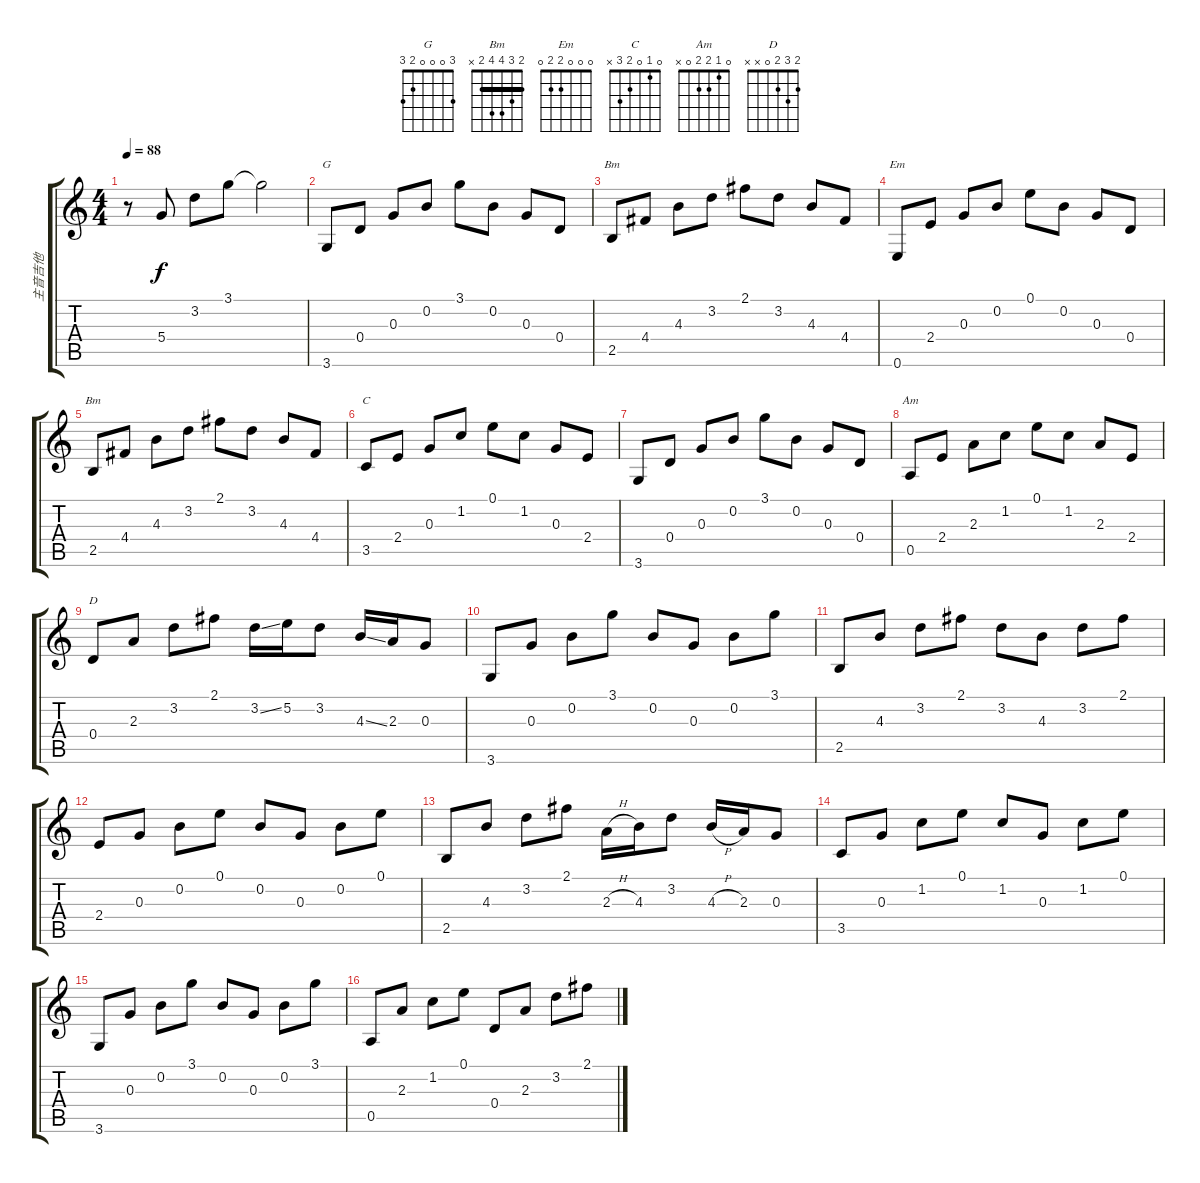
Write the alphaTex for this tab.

\track ("主音吉他" "主音吉他") {instrument acousticguitarnylon}
\staff {score tabs}
\tuning (E4 B3 G3 D3 A2 E2) {hide}
\chord ("G" 3 0 0 0 2 3)
\chord ("Bm" 2 3 4 4 2 2) {barre 2}
\chord ("Em" 0 0 0 2 2 0)
\chord ("Bm" 2 3 4 4 2 x) {barre 2}
\chord ("C" 0 1 0 2 3 x)
\chord ("Am" 0 1 2 2 0 x)
\chord ("D" 2 3 2 0 x x)
\ts (4 4)
\tempo 88
\clef g2
\ks c
r.8{dy f} 5.4.8 3.2.8 3.1.8 3.1{t}.2 |
3.6.8{ch "G"} 0.4.8 0.3.8 0.2.8 3.1.8 0.2.8 0.3.8 0.4.8 |
2.5.8{ch "Bm"} 4.4.8 4.3.8 3.2.8 2.1.8 3.2.8 4.3.8 4.4.8 |
0.6.8{ch "Em"} 2.4.8 0.3.8 0.2.8 0.1.8 0.2.8 0.3.8 0.4.8 |
2.5.8{ch "Bm"} 4.4.8 4.3.8 3.2.8 2.1.8 3.2.8 4.3.8 4.4.8 |
3.5.8{ch "C"} 2.4.8 0.3.8 1.2.8 0.1.8 1.2.8 0.3.8 2.4.8 |
3.6.8 0.4.8 0.3.8 0.2.8 3.1.8 0.2.8 0.3.8 0.4.8 |
0.5.8{ch "Am"} 2.4.8 2.3.8 1.2.8 0.1.8 1.2.8 2.3.8 2.4.8 |
0.4.8{ch "D"} 2.3.8 3.2.8 2.1.8 3.2{ss}.16 5.2.16 3.2.8 4.3{ss}.16 2.3.16 0.3.8 |
3.6.8 0.3.8 0.2.8 3.1.8 0.2.8 0.3.8 0.2.8 3.1.8 |
2.5.8 4.3.8 3.2.8 2.1.8 3.2.8 4.3.8 3.2.8 2.1.8 |
2.4.8 0.3.8 0.2.8 0.1.8 0.2.8 0.3.8 0.2.8 0.1.8 |
2.5.8 4.3.8 3.2.8 2.1.8 2.3{h}.16 4.3.16 3.2.8 4.3{h}.16 2.3.16 0.3.8 |
3.5.8 0.3.8 1.2.8 0.1.8 1.2.8 0.3.8 1.2.8 0.1.8 |
3.6.8 0.3.8 0.2.8 3.1.8 0.2.8 0.3.8 0.2.8 3.1.8 |
0.5.8 2.3.8 1.2.8 0.1.8 0.4.8 2.3.8 3.2.8 2.1.8
